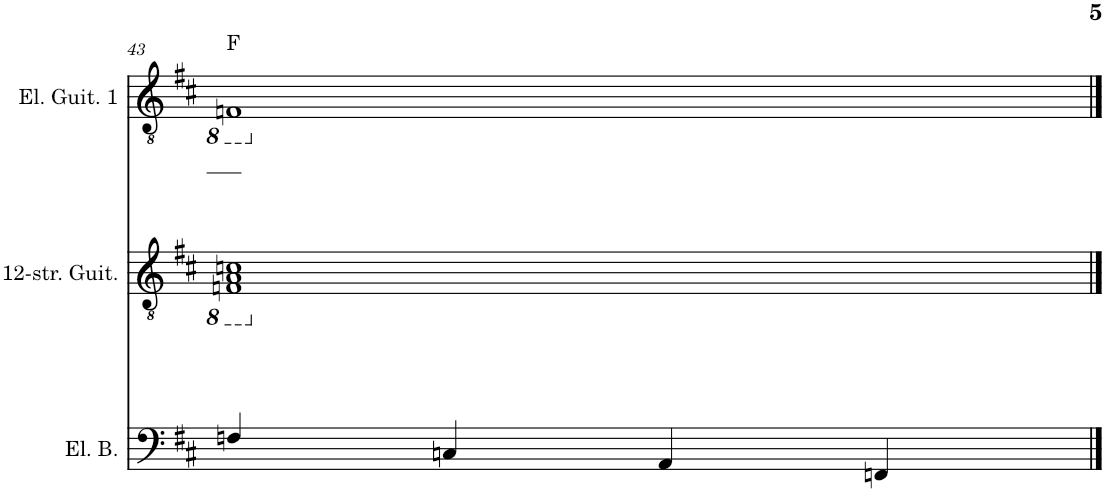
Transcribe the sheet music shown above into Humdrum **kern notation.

**kern	**kern	**kern	**harte
*part3	*part2	*part1	*part1
*staff3	*staff2	*staff1	*
*I"Electric Bass	*I"12-string Guitar	*I"Electric Guitar 1	*
*I'El. B.	*I'12-str. Guit.	*I'El. Guit. 1	*
!!LO:PB:g=z
*clefF4	*clefGv2	*clefGv2	*
*Trd7c12	*Trd-7c-12	*Trd-7c-12	*
*k[f#c#]	*k[f#c#]	*k[f#c#]	*
*M4/4	*M4/4	*M4/4	*
=43	=43	=43	=43
4Fn/	1FFn 1AA 1Cn	1FFn	F:maj
4Cn/	.	.	.
4AA/	.	.	.
4FFn/	.	.	.
==	==	==	==
*-	*-	*-	*-
